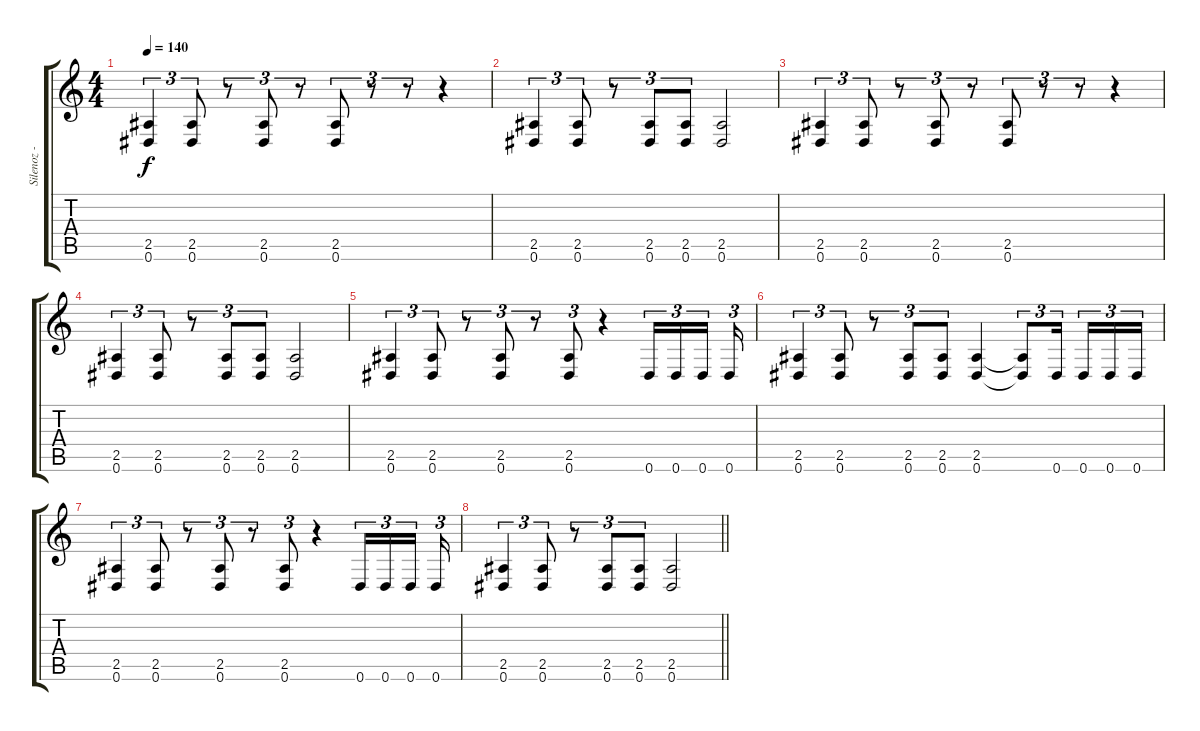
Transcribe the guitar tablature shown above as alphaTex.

\track ("Silenoz - Guitar" "Silenoz - ") {instrument distortionguitar}
\staff {score tabs}
\tuning (Eb4 Bb3 Gb3 Db3 Ab2 Eb2) {hide}
\ts (4 4)
\tempo 140
\clef g2
\ks c
(2.5 0.6).4{tu (3 2) dy f} (2.5 0.6).8{tu (3 2)} r.8{tu (3 2)} (2.5 0.6).8{tu (3 2)} r.8{tu (3 2)} (2.5 0.6).8{tu (3 2)} r.8{tu (3 2)} r.8{tu (3 2)} r.4 |
(2.5 0.6).4{tu (3 2)} (2.5 0.6).8{tu (3 2)} r.8{tu (3 2)} (2.5 0.6).8{tu (3 2)} (2.5 0.6).8{tu (3 2)} (2.5 0.6).2 |
(2.5 0.6).4{tu (3 2)} (2.5 0.6).8{tu (3 2)} r.8{tu (3 2)} (2.5 0.6).8{tu (3 2)} r.8{tu (3 2)} (2.5 0.6).8{tu (3 2)} r.8{tu (3 2)} r.8{tu (3 2)} r.4 |
(2.5 0.6).4{tu (3 2)} (2.5 0.6).8{tu (3 2)} r.8{tu (3 2)} (2.5 0.6).8{tu (3 2)} (2.5 0.6).8{tu (3 2)} (2.5 0.6).2 |
(2.5 0.6).4{tu (3 2)} (2.5 0.6).8{tu (3 2)} r.8{tu (3 2)} (2.5 0.6).8{tu (3 2)} r.8{tu (3 2)} (2.5 0.6).8{tu (3 2)} r.4 0.6.16{tu (3 2)} 0.6.16{tu (3 2)} 0.6.16{tu (3 2)} 0.6.16{tu (3 2)} |
(2.5 0.6).4{tu (3 2)} (2.5 0.6).8{tu (3 2)} r.8{tu (3 2)} (2.5 0.6).8{tu (3 2)} (2.5 0.6).8{tu (3 2)} (2.5 0.6).4 (2.5{t} 0.6{t}).8{tu (3 2)} 0.6.16{tu (3 2)} 0.6.16{tu (3 2)} 0.6.16{tu (3 2)} 0.6.16{tu (3 2)} |
(2.5 0.6).4{tu (3 2)} (2.5 0.6).8{tu (3 2)} r.8{tu (3 2)} (2.5 0.6).8{tu (3 2)} r.8{tu (3 2)} (2.5 0.6).8{tu (3 2)} r.4 0.6.16{tu (3 2)} 0.6.16{tu (3 2)} 0.6.16{tu (3 2)} 0.6.16{tu (3 2)} |
\barLineRight lightlight
(2.5 0.6).4{tu (3 2)} (2.5 0.6).8{tu (3 2)} r.8{tu (3 2)} (2.5 0.6).8{tu (3 2)} (2.5 0.6).8{tu (3 2)} (2.5 0.6).2
